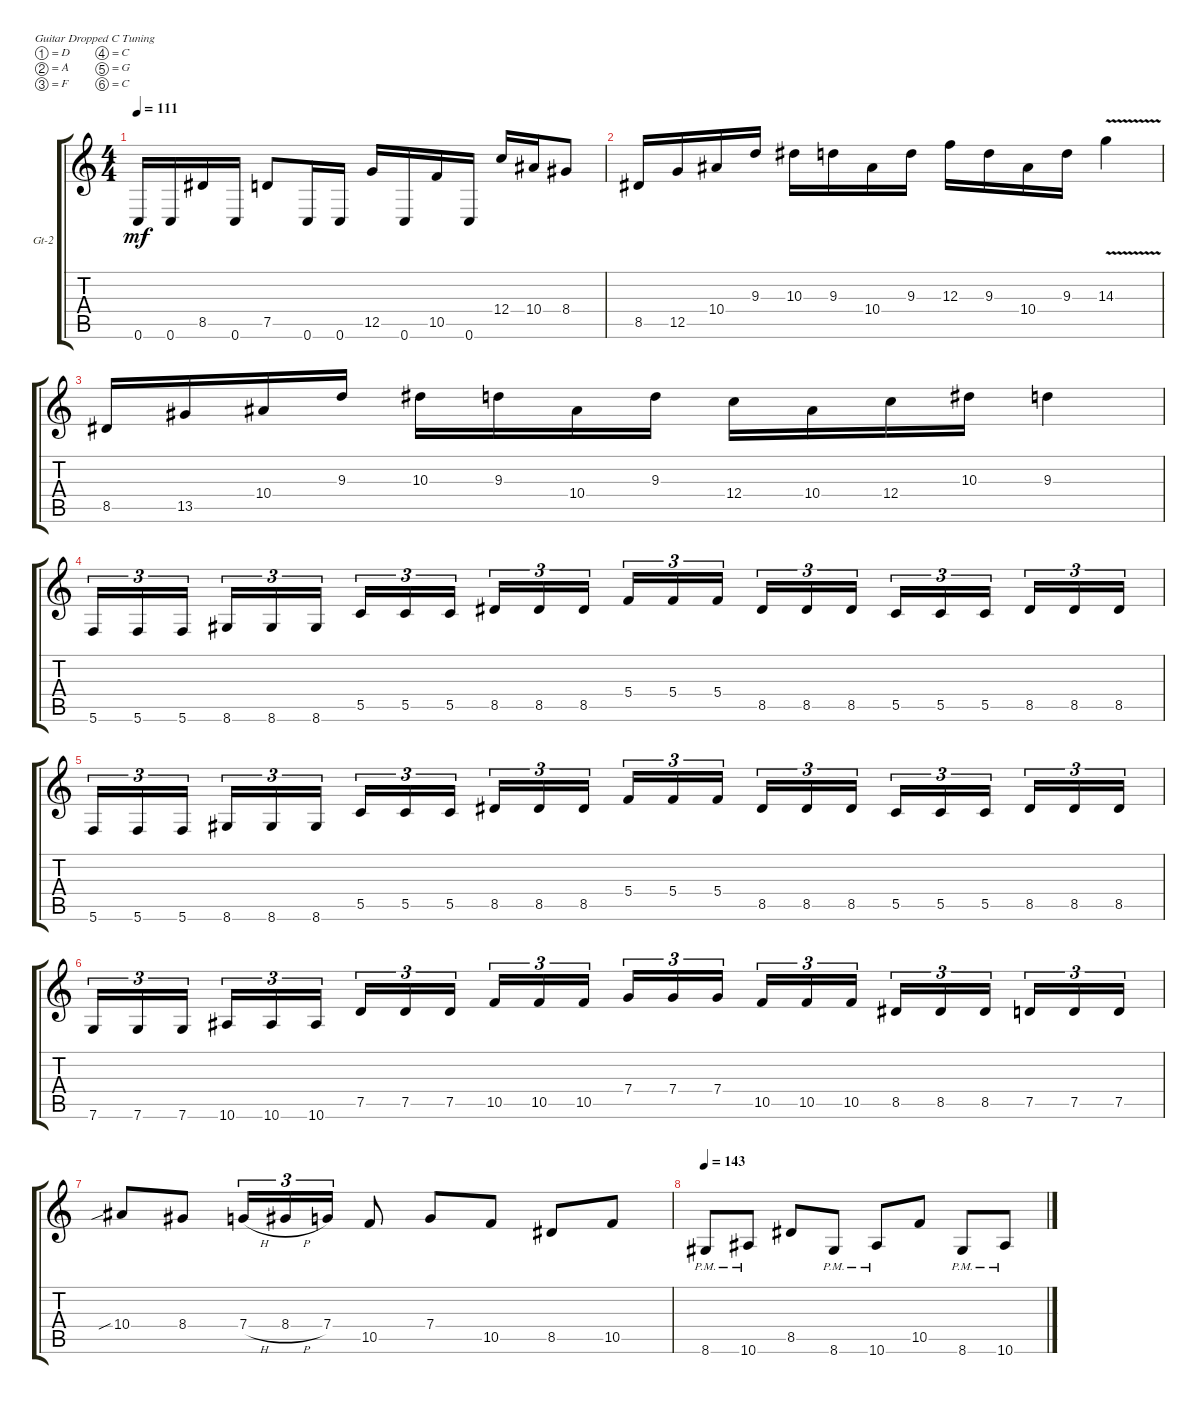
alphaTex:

\defaultSystemsLayout 4
\bracketExtendMode groupsimilarinstruments
\firstSystemTrackNameOrientation horizontal
\otherSystemsTrackNameOrientation horizontal
\track ("Guitar 2" "Gt-2") {instrument distortionguitar}
\staff {score tabs}
\tuning (D4 A3 F3 C3 G2 C2)
\ts (4 4)
\tempo 111
\clef g2
\ks c
0.6.16{dy mf} 0.6.16 8.5.16 0.6.16 7.5.8 0.6.16 0.6.16 12.5.16 0.6.16 10.5.16 0.6.16 12.4.16 10.4.16 8.4.8 |
8.5.16 12.5.16 10.4.16 9.3.16 10.3.16 9.3.16 10.4.16 9.3.16 12.3.16 9.3.16 10.4.16 9.3.16 14.3{v}.4 |
8.5.16 13.5.16 10.4.16 9.3.16 10.3.16 9.3.16 10.4.16 9.3.16 12.4.16 10.4.16 12.4.16 10.3.16 9.3.4 |
5.6.16{tu (3 2)} 5.6.16{tu (3 2)} 5.6.16{tu (3 2)} 8.6.16{tu (3 2)} 8.6.16{tu (3 2)} 8.6.16{tu (3 2)} 5.5.16{tu (3 2)} 5.5.16{tu (3 2)} 5.5.16{tu (3 2)} 8.5.16{tu (3 2)} 8.5.16{tu (3 2)} 8.5.16{tu (3 2)} 5.4.16{tu (3 2)} 5.4.16{tu (3 2)} 5.4.16{tu (3 2)} 8.5.16{tu (3 2)} 8.5.16{tu (3 2)} 8.5.16{tu (3 2)} 5.5.16{tu (3 2)} 5.5.16{tu (3 2)} 5.5.16{tu (3 2)} 8.5.16{tu (3 2)} 8.5.16{tu (3 2)} 8.5.16{tu (3 2)} |
5.6.16{tu (3 2)} 5.6.16{tu (3 2)} 5.6.16{tu (3 2)} 8.6.16{tu (3 2)} 8.6.16{tu (3 2)} 8.6.16{tu (3 2)} 5.5.16{tu (3 2)} 5.5.16{tu (3 2)} 5.5.16{tu (3 2)} 8.5.16{tu (3 2)} 8.5.16{tu (3 2)} 8.5.16{tu (3 2)} 5.4.16{tu (3 2)} 5.4.16{tu (3 2)} 5.4.16{tu (3 2)} 8.5.16{tu (3 2)} 8.5.16{tu (3 2)} 8.5.16{tu (3 2)} 5.5.16{tu (3 2)} 5.5.16{tu (3 2)} 5.5.16{tu (3 2)} 8.5.16{tu (3 2)} 8.5.16{tu (3 2)} 8.5.16{tu (3 2)} |
7.6.16{tu (3 2)} 7.6.16{tu (3 2)} 7.6.16{tu (3 2)} 10.6.16{tu (3 2)} 10.6.16{tu (3 2)} 10.6.16{tu (3 2)} 7.5.16{tu (3 2)} 7.5.16{tu (3 2)} 7.5.16{tu (3 2)} 10.5.16{tu (3 2)} 10.5.16{tu (3 2)} 10.5.16{tu (3 2)} 7.4.16{tu (3 2)} 7.4.16{tu (3 2)} 7.4.16{tu (3 2)} 10.5.16{tu (3 2)} 10.5.16{tu (3 2)} 10.5.16{tu (3 2)} 8.5.16{tu (3 2)} 8.5.16{tu (3 2)} 8.5.16{tu (3 2)} 7.5.16{tu (3 2)} 7.5.16{tu (3 2)} 7.5.16{tu (3 2)} |
10.4{sib}.8 8.4.8 7.4{h}.16{tu (3 2)} 8.4{h}.16{tu (3 2)} 7.4.16{tu (3 2)} 10.5.8 7.4.8 10.5.8 8.5.8 10.5.8 |
\tempo 143
8.6{pm}.8 10.6{pm}.8 8.5.8 8.6{pm}.8 10.6{pm}.8 10.5.8 8.6{pm}.8 10.6{pm}.8
